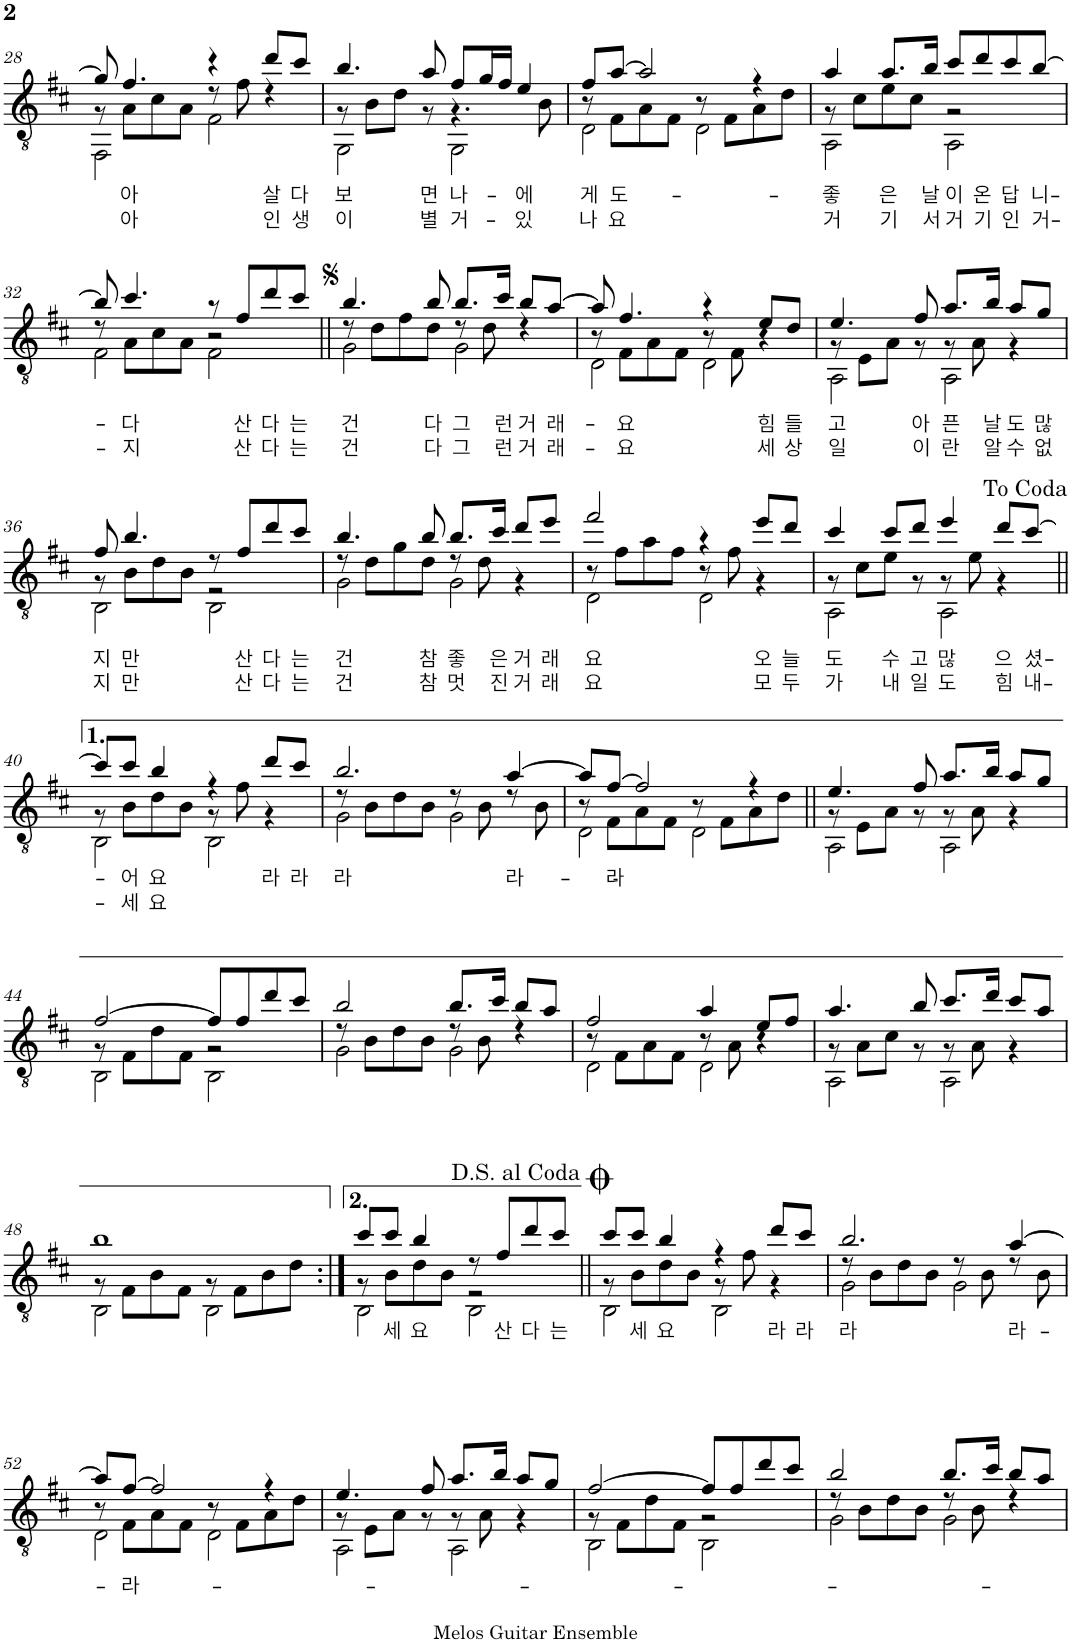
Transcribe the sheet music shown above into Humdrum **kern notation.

**kern	**text	**text
*part1	*part1	*part1
*staff1	*staff1	*staff1
*I"클래식 기타	*	*
!!LO:PB:g=z
*clefGv2	*	*
*k[f#c#]	*	*
*M4/4	*	*
=28	=28	=28
*^	*	*
*	*^	*	*
8g/]	8r	2FF#\	.	.
!	!	!	!LO:LY:b	!LO:LY:b
4.f#/	8A\L	.	아	아
.	8c#\	.	.	.
.	8A\J	.	.	.
4r	8r	2F#\	.	.
.	8f#\	.	.	.
!	!	!	!LO:LY:b	!LO:LY:b
8dd/L	4r	.	살	인
!	!	!	!LO:LY:b	!LO:LY:b
8cc#/J	.	.	다	생
=29	=29	=29	=29	=29
!	!	!	!LO:LY:b	!LO:LY:b
4.b/	8r	2GG\	보	이
.	8B\L	.	.	.
.	8d\J	.	.	.
!	!	!	!LO:LY:b	!LO:LY:b
8a/	8r	.	면	별
!	!	!	!LO:LY:b	!LO:LY:b
8f#/L	4.r	2GG\	나-	거-
16g/L	.	.	.	.
16f#/JJ	.	.	.	.
!	!	!	!LO:LY:b	!LO:LY:b
4e/	.	.	-에	-있
.	8B\	.	.	.
=30	=30	=30	=30	=30
!	!	!	!LO:LY:b	!LO:LY:b
8f#/L	8r	2D\	게	나
!	!	!	!LO:LY:b	!LO:LY:b
[8a/J	8F#\L	.	도-	요
2a/]	8A\	.	.	.
.	8F#\J	.	.	.
.	8r	2D\	.	.
.	8F#\L	.	.	.
4r	8A\	.	.	.
.	8d\J	.	.	.
=31	=31	=31	=31	=31
!	!	!	!LO:LY:b	!LO:LY:b
4a/	8r	2AA\	-좋	거
.	8c#\L	.	.	.
!	!	!	!LO:LY:b	!LO:LY:b
8.a/L	8e\	.	은	기
.	8c#\J	.	.	.
!	!	!	!LO:LY:b	!LO:LY:b
16b/Jk	.	.	날	서
!	!	!	!LO:LY:b	!LO:LY:b
8cc#/L	2r	2AA\	이	거
!	!	!	!LO:LY:b	!LO:LY:b
8dd/	.	.	온	기
!	!	!	!LO:LY:b	!LO:LY:b
8cc#/	.	.	답	인
!	!	!	!LO:LY:b	!LO:LY:b
[8b/J	.	.	니-	거-
!!LO:LB:g=z	!!	!!
=32	=32	=32	=32	=32
8b/]	8r	2F#\	.	.
!	!	!	!LO:LY:b	!LO:LY:b
4.cc#/	8A\L	.	-다	-지
.	8c#\	.	.	.
.	8A\J	.	.	.
8r	2r	2F#\	.	.
!	!	!	!LO:LY:b	!LO:LY:b
8f#/L	.	.	산	산
!	!	!	!LO:LY:b	!LO:LY:b
8dd/	.	.	다	다
!	!	!	!LO:LY:b	!LO:LY:b
8cc#/J	.	.	는	는
=33||	=33||	=33||	=33||	=33||
!	!	!	!LO:LY:b	!LO:LY:b
4.b/	8r	2G\	건	건
.	8d\L	.	.	.
.	8f#\	.	.	.
!	!	!	!LO:LY:b	!LO:LY:b
8b/	8d\J	.	다	다
!	!	!	!LO:LY:b	!LO:LY:b
8.b/L	8r	2G\	그	그
.	8d\	.	.	.
!	!	!	!LO:LY:b	!LO:LY:b
16cc#/Jk	.	.	런	런
!	!	!	!LO:LY:b	!LO:LY:b
8b/L	4r	.	거	거
!	!	!	!LO:LY:b	!LO:LY:b
[8a/J	.	.	래-	래-
=34	=34	=34	=34	=34
8a/]	8r	2D\	.	.
!	!	!	!LO:LY:b	!LO:LY:b
4.f#/	8F#\L	.	-요	-요
.	8A\	.	.	.
.	8F#\J	.	.	.
4r	8r	2D\	.	.
.	8F#\	.	.	.
!	!	!	!LO:LY:b	!LO:LY:b
8e/L	4r	.	힘	세
!	!	!	!LO:LY:b	!LO:LY:b
8d/J	.	.	들	상
=35	=35	=35	=35	=35
!	!	!	!LO:LY:b	!LO:LY:b
4.e/	8r	2AA\	고	일
.	8E\L	.	.	.
.	8A\J	.	.	.
!	!	!	!LO:LY:b	!LO:LY:b
8f#/	8r	.	아	이
!	!	!	!LO:LY:b	!LO:LY:b
8.a/L	8r	2AA\	픈	란
.	8A\	.	.	.
!	!	!	!LO:LY:b	!LO:LY:b
16b/Jk	.	.	날	알
!	!	!	!LO:LY:b	!LO:LY:b
8a/L	4r	.	도	수
!	!	!	!LO:LY:b	!LO:LY:b
8g/J	.	.	많	없
!!LO:LB:g=z	!!	!!
=36	=36	=36	=36	=36
!	!	!	!LO:LY:b	!LO:LY:b
8f#/	8r	2BB\	지	지
!	!	!	!LO:LY:b	!LO:LY:b
4.b/	8B\L	.	만	만
.	8d\	.	.	.
.	8B\J	.	.	.
8r	2r	2BB\	.	.
!	!	!	!LO:LY:b	!LO:LY:b
8f#/L	.	.	산	산
!	!	!	!LO:LY:b	!LO:LY:b
8dd/	.	.	다	다
!	!	!	!LO:LY:b	!LO:LY:b
8cc#/J	.	.	는	는
=37	=37	=37	=37	=37
!	!	!	!LO:LY:b	!LO:LY:b
4.b/	8r	2G\	건	건
.	8d\L	.	.	.
.	8g\	.	.	.
!	!	!	!LO:LY:b	!LO:LY:b
8b/	8d\J	.	참	참
!	!	!	!LO:LY:b	!LO:LY:b
8.b/L	8r	2G\	좋	멋
.	8d\	.	.	.
!	!	!	!LO:LY:b	!LO:LY:b
16cc#/Jk	.	.	은	진
!	!	!	!LO:LY:b	!LO:LY:b
8dd/L	4r	.	거	거
!	!	!	!LO:LY:b	!LO:LY:b
8ee/J	.	.	래	래
=38	=38	=38	=38	=38
!	!	!	!LO:LY:b	!LO:LY:b
2ff#/	8r	2D\	요	요
.	8f#\L	.	.	.
.	8a\	.	.	.
.	8f#\J	.	.	.
4r	8r	2D\	.	.
.	8f#\	.	.	.
!	!	!	!LO:LY:b	!LO:LY:b
8ee/L	4r	.	오	모
!	!	!	!LO:LY:b	!LO:LY:b
8dd/J	.	.	늘	두
=39	=39	=39	=39	=39
!	!	!	!LO:LY:b	!LO:LY:b
4cc#/	8r	2AA\	도	가
.	8c#\L	.	.	.
!	!	!	!LO:LY:b	!LO:LY:b
8cc#/L	8e\J	.	수	내
!	!	!	!LO:LY:b	!LO:LY:b
8dd/J	8r	.	고	일
!	!	!	!LO:LY:b	!LO:LY:b
4ee/	8r	2AA\	많	도
.	8e\	.	.	.
!	!	!	!LO:LY:b	!LO:LY:b
8dd/L	4r	.	으	힘
!	!	!	!LO:LY:b	!LO:LY:b
[8cc#/J	.	.	셨-	내-
!!LO:LB:g=z	!!	!!
=40||	=40||	=40||	=40||	=40||
8cc#/L]	8r	2BB\	.	.
!	!	!	!LO:LY:b	!LO:LY:b
8cc#/J	8B\L	.	-어	-세
!	!	!	!LO:LY:b	!LO:LY:b
4b/	8d\	.	요	요
.	8B\J	.	.	.
4r	8r	2BB\	.	.
.	8f#\	.	.	.
!	!	!	!LO:LY:b	!
8dd/L	4r	.	라	.
!	!	!	!LO:LY:b	!
8cc#/J	.	.	라	.
=41	=41	=41	=41	=41
!	!	!	!LO:LY:b	!
2.b/	8r	2G\	라	.
.	8B\L	.	.	.
.	8d\	.	.	.
.	8B\J	.	.	.
.	8r	2G\	.	.
.	8B\	.	.	.
!	!	!	!LO:LY:b	!
[4a/	8r	.	라-	.
.	8B\	.	.	.
=42	=42	=42	=42	=42
8a/L]	8r	2D\	.	.
!	!	!	!LO:LY:b	!
[8f#/J	8F#\L	.	-라-	.
2f#/]	8A\	.	.	.
.	8F#\J	.	.	.
.	8r	2D\	.	.
.	8F#\L	.	.	.
4r	8A\	.	.	.
.	8d\J	.	.	.
=43||	=43||	=43||	=43||	=43||
4.e/	8r	2AA\	.	.
.	8E\L	.	.	.
.	8A\J	.	.	.
8f#/	8r	.	.	.
8.a/L	8r	2AA\	.	.
.	8A\	.	.	.
16b/Jk	.	.	.	.
8a/L	4r	.	.	.
8g/J	.	.	.	.
!!LO:LB:g=z	!!	!!
=44	=44	=44	=44	=44
[2f#/	8r	2BB\	.	.
.	8F#\L	.	.	.
.	8d\	.	.	.
.	8F#\J	.	.	.
8f#/L]	2r	2BB\	.	.
8f#/	.	.	.	.
8dd/	.	.	.	.
8cc#/J	.	.	.	.
=45	=45	=45	=45	=45
2b/	8r	2G\	.	.
.	8B\L	.	.	.
.	8d\	.	.	.
.	8B\J	.	.	.
8.b/L	8r	2G\	.	.
.	8B\	.	.	.
16cc#/Jk	.	.	.	.
8b/L	4r	.	.	.
8a/J	.	.	.	.
=46	=46	=46	=46	=46
2f#/	8r	2D\	.	.
.	8F#\L	.	.	.
.	8A\	.	.	.
.	8F#\J	.	.	.
4a/	8r	2D\	.	.
.	8A\	.	.	.
8e/L	4r	.	.	.
8f#/J	.	.	.	.
=47	=47	=47	=47	=47
4.a/	8r	2AA\	.	.
.	8A\L	.	.	.
.	8c#\J	.	.	.
8b/	8r	.	.	.
8.cc#/L	8r	2AA\	.	.
.	8A\	.	.	.
16dd/Jk	.	.	.	.
8cc#/L	4r	.	.	.
8a/J	.	.	.	.
!!LO:LB:g=z	!!	!!
=48	=48	=48	=48	=48
1b	8r	2BB\	.	.
.	8F#\L	.	.	.
.	8B\	.	.	.
.	8F#\J	.	.	.
.	8r	2BB\	.	.
.	8F#\L	.	.	.
.	8B\	.	.	.
.	8d\J	.	.	.
=49:|!	=49:|!	=49:|!	=49:|!	=49:|!
8cc#/L	8r	2BB\	.	.
!	!	!	!LO:LY:b	!
8cc#/J	8B\L	.	-세	.
!	!	!	!LO:LY:b	!
4b/	8d\	.	요	.
.	8B\J	.	.	.
8r	2r	2BB\	.	.
!	!	!	!LO:LY:b	!
8f#/L	.	.	산	.
!	!	!	!LO:LY:b	!
8dd/	.	.	다	.
!	!	!	!LO:LY:b	!
8cc#/J	.	.	는	.
=50||	=50||	=50||	=50||	=50||
8cc#/L	8r	2BB\	.	.
!	!	!	!LO:LY:b	!
8cc#/J	8B\L	.	-세	.
!	!	!	!LO:LY:b	!
4b/	8d\	.	요	.
.	8B\J	.	.	.
4r	8r	2BB\	.	.
.	8f#\	.	.	.
!	!	!	!LO:LY:b	!
8dd/L	4r	.	라	.
!	!	!	!LO:LY:b	!
8cc#/J	.	.	라	.
=51	=51	=51	=51	=51
!	!	!	!LO:LY:b	!
2.b/	8r	2G\	라	.
.	8B\L	.	.	.
.	8d\	.	.	.
.	8B\J	.	.	.
.	8r	2G\	.	.
.	8B\	.	.	.
!	!	!	!LO:LY:b	!
[4a/	8r	.	라-	.
.	8B\	.	.	.
!!LO:LB:g=z	!!	!!
=52	=52	=52	=52	=52
8a/L]	8r	2D\	.	.
!	!	!	!LO:LY:b	!
[8f#/J	8F#\L	.	-라-	.
2f#/]	8A\	.	.	.
.	8F#\J	.	.	.
.	8r	2D\	.	.
.	8F#\L	.	.	.
4r	8A\	.	.	.
.	8d\J	.	.	.
=53	=53	=53	=53	=53
4.e/	8r	2AA\	.	.
.	8E\L	.	.	.
.	8A\J	.	.	.
8f#/	8r	.	.	.
8.a/L	8r	2AA\	.	.
.	8A\	.	.	.
16b/Jk	.	.	.	.
8a/L	4r	.	.	.
8g/J	.	.	.	.
=54	=54	=54	=54	=54
[2f#/	8r	2BB\	.	.
.	8F#\L	.	.	.
.	8d\	.	.	.
.	8F#\J	.	.	.
8f#/L]	2r	2BB\	.	.
8f#/	.	.	.	.
8dd/	.	.	.	.
8cc#/J	.	.	.	.
=55	=55	=55	=55	=55
2b/	8r	2G\	.	.
.	8B\L	.	.	.
.	8d\	.	.	.
.	8B\J	.	.	.
8.b/L	8r	2G\	.	.
.	8B\	.	.	.
16cc#/Jk	.	.	.	.
8b/L	4r	.	.	.
8a/J	.	.	.	.
*v	*v	*v	*	*
=	=	=
*-	*-	*-
